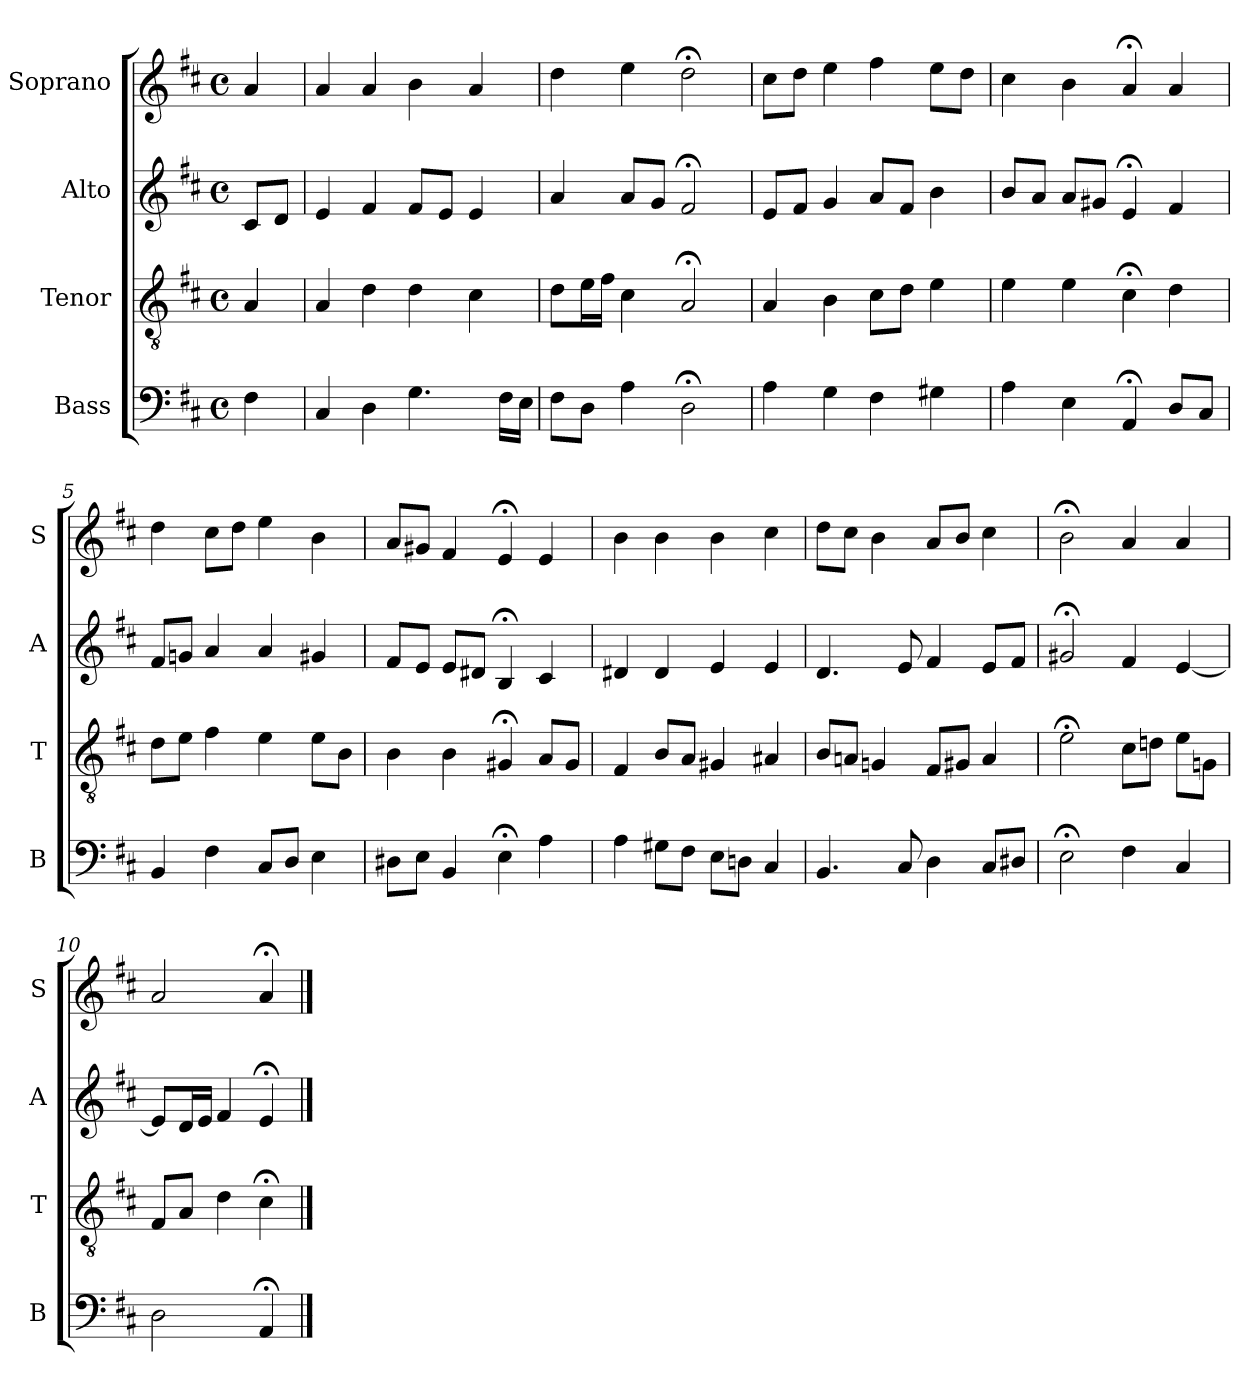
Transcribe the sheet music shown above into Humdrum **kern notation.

**kern	**kern	**kern	**kern
*part4	*part3	*part2	*part1
*staff4	*staff3	*staff2	*staff1
*I"Bass	*I"Tenor	*I"Alto	*I"Soprano
*I'B	*I'T	*I'A	*I'S
*clefF4	*clefGv2	*clefG2	*clefG2
*k[f#c#]	*k[f#c#]	*k[f#c#]	*k[f#c#]
*A:mix	*A:mix	*A:mix	*A:mix
*M4/4	*M4/4	*M4/4	*M4/4
*met(c)	*met(c)	*met(c)	*met(c)
*MM100	*MM100	*MM100	*MM100
=	=	=	=
4F#	4A	8c#L	4a
.	.	8dJ	.
=1	=1	=1	=1
4C#	4A	4e	4a
4D	4d	4f#	4a
4.G	4d	8f#L	4b
.	.	8eJ	.
.	4c#	4e	4a
16F#LL	.	.	.
16EJJ	.	.	.
=2	=2	=2	=2
8F#L	8dL	4a	4dd
8DJ	16eL	.	.
.	16f#JJ	.	.
4A	4c#	8aL	4ee
.	.	8gJ	.
2D;<	2A;<	2f#;<	2dd;<
=3	=3	=3	=3
4A	4A	8eL	8cc#L
.	.	8f#J	8ddJ
4G	4B	4g	4ee
4F#	8c#L	8aL	4ff#
.	8dJ	8f#J	.
4G#X	4e	4b	8eeL
.	.	.	8ddJ
=4	=4	=4	=4
4A	4e	8bL	4cc#
.	.	8aJ	.
4E	4e	8aL	4b
.	.	8g#XJ	.
4AA;<	4c#;<	4e;<	4a;<
8DL	4d	4f#	4a
8C#J	.	.	.
=5	=5	=5	=5
4BB	8dL	8f#L	4dd
.	8eJ	8gnJ	.
4F#	4f#	4a	8cc#L
.	.	.	8ddJ
8C#L	4e	4a	4ee
8DJ	.	.	.
4E	8eL	4g#X	4b
.	8BJ	.	.
=6	=6	=6	=6
8D#XiL	4Bi	8f#iL	8aiL
8EJ	.	8eJ	8g#XJ
4BB	4B	8eL	4f#
.	.	8d#XJ	.
4E;<	4G#X;<	4B;<	4e;<
4A	8AL	4c#	4e
.	8G#J	.	.
=7	=7	=7	=7
4A	4F#	4d#X	4b
8G#XL	8BL	4d#	4b
8F#J	8AJ	.	.
8EL	4G#X	4e	4b
8DnJ	.	.	.
4C#	4A#X	4e	4cc#
=8	=8	=8	=8
4.BB	8BL	4.d	8ddL
.	8AnJ	.	8cc#J
.	4Gn	.	4b
8C#	.	8e	.
4D	8F#L	4f#	8aL
.	8G#XJ	.	8bJ
8C#L	4A	8eL	4cc#
8D#XJ	.	8f#J	.
=9	=9	=9	=9
2E;<	2e;<	2g#X;<	2b;<
4F#	8c#L	4f#	4a
.	8dnJ	.	.
4C#	8eL	[4e	4a
.	8GnJ	.	.
=10	=10	=10	=10
2D	8F#L	8eL]	2a
.	8AJ	16dL	.
.	.	16eJJ	.
.	4d	4f#	.
4AA;<	4c#;<	4e;<	4a;<
==	==	==	==
*-	*-	*-	*-
